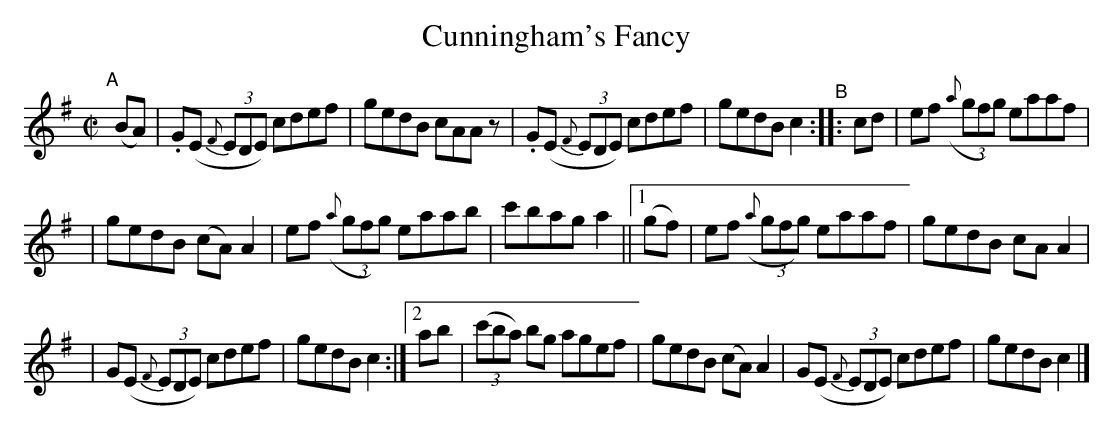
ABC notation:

X:1
T: Cunningham's Fancy
M: C|
L: 1/8
K: G
"^A"[|]\
(BA) | .G(E (3{F}EDE) cdef | gedB cAAz | .G(E (3{F}EDE) cdef | gedB c2 "^B":: cd | ef ((3{a}gfg) eaaf |
| gedB (cA)A2 | ef ((3{a}gfg) eaab | c'bag a2 || [1 (gf) | ef ((3{a}gfg) eaaf | gedB cAA2 |
| G(E (3{F}EDE) cdef | gedB c2 :|[2 ab | (3(c'ba) bg agef | gedB (cA)A2 | G(E (3{F}EDE) cdef | gedB c2 |]
